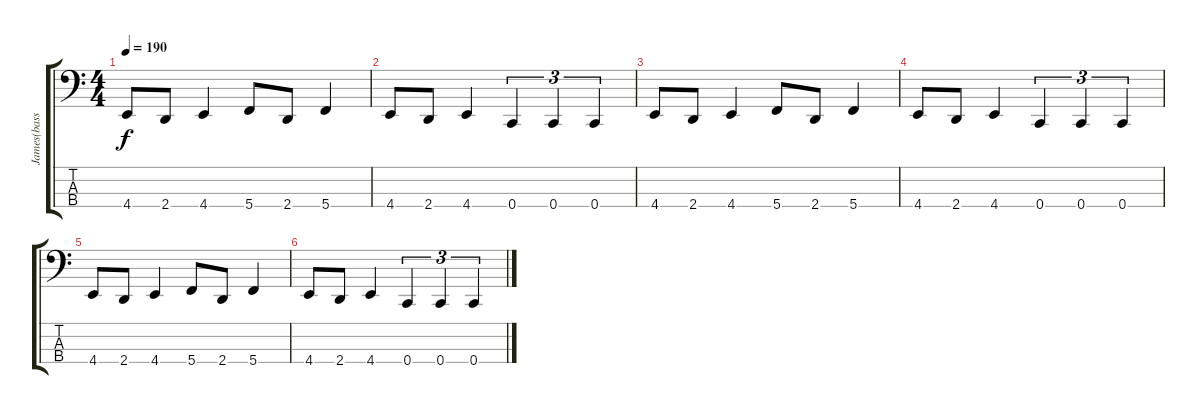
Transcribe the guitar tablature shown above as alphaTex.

\track ("James(bass)" "James(bass") {instrument electricbasspick}
\staff {score tabs}
\tuning (F2 C2 G1 C1) {hide}
\ts (4 4)
\tempo 190
\clef f4
\ks c
4.4.8{dy f} 2.4.8 4.4.4 5.4.8 2.4.8 5.4.4 |
4.4.8 2.4.8 4.4.4 0.4.4{tu (3 2)} 0.4.4{tu (3 2)} 0.4.4{tu (3 2)} |
4.4.8 2.4.8 4.4.4 5.4.8 2.4.8 5.4.4 |
4.4.8 2.4.8 4.4.4 0.4.4{tu (3 2)} 0.4.4{tu (3 2)} 0.4.4{tu (3 2)} |
4.4.8 2.4.8 4.4.4 5.4.8 2.4.8 5.4.4 |
4.4.8 2.4.8 4.4.4 0.4.4{tu (3 2)} 0.4.4{tu (3 2)} 0.4.4{tu (3 2)}
